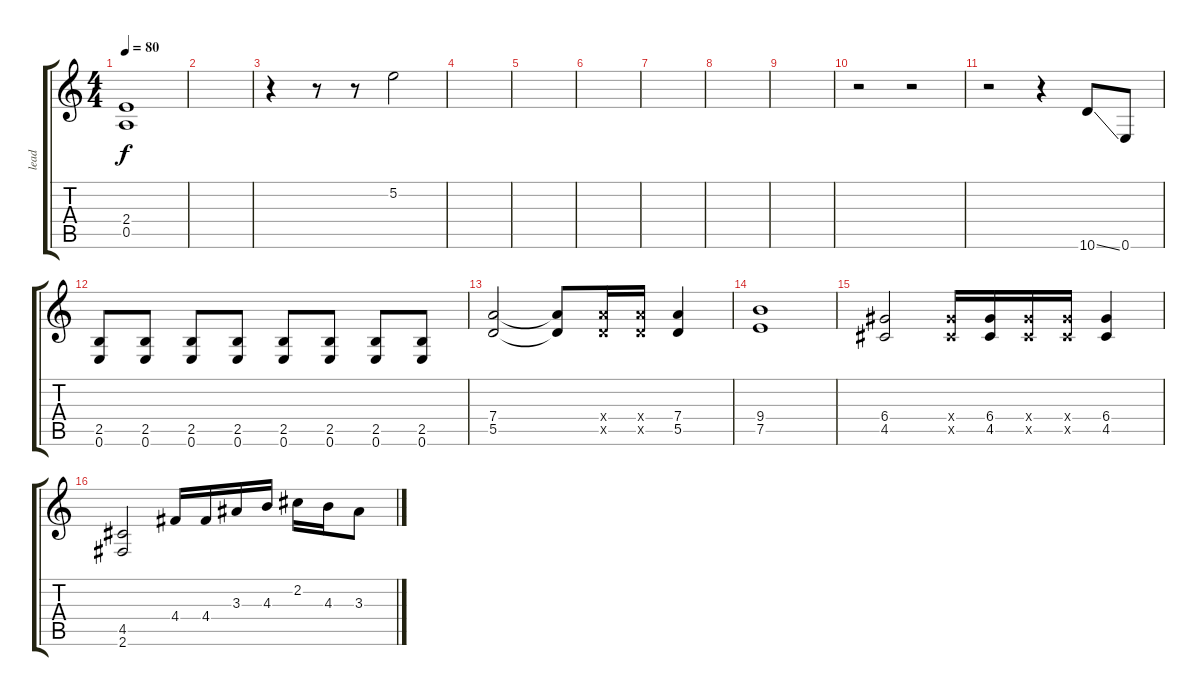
\track ("lead" "lead") {instrument overdrivenguitar}
\staff {score tabs}
\tuning (E4 B3 G3 D3 A2 E2) {hide}
\ts (4 4)
\tempo 80
\clef g2
\ks c
(2.4 0.5).1{dy f} |
|
r.4 r.8 r.8 5.2.2 |
|
|
|
|
|
|
r.2 r.2 |
r.2 r.4 10.6{ss}.8 0.6.8 |
(2.5 0.6).8 (2.5 0.6).8 (2.5 0.6).8 (2.5 0.6).8 (2.5 0.6).8 (2.5 0.6).8 (2.5 0.6).8 (2.5 0.6).8 |
(7.4 5.5).2 (7.4{t} 5.5{t}).8 (7.4{x} 5.5{x}).16 (7.4{x} 5.5{x}).16 (7.4 5.5).4 |
(9.4 7.5).1 |
(6.4 4.5).2 (6.4{x} 4.5{x}).16 (6.4 4.5).16 (6.4{x} 4.5{x}).16 (6.4{x} 4.5{x}).16 (6.4 4.5).4 |
(4.5 2.6).2 4.4.16 4.4.16 3.3.16 4.3.16 2.2.16 4.3.16 3.3.8
